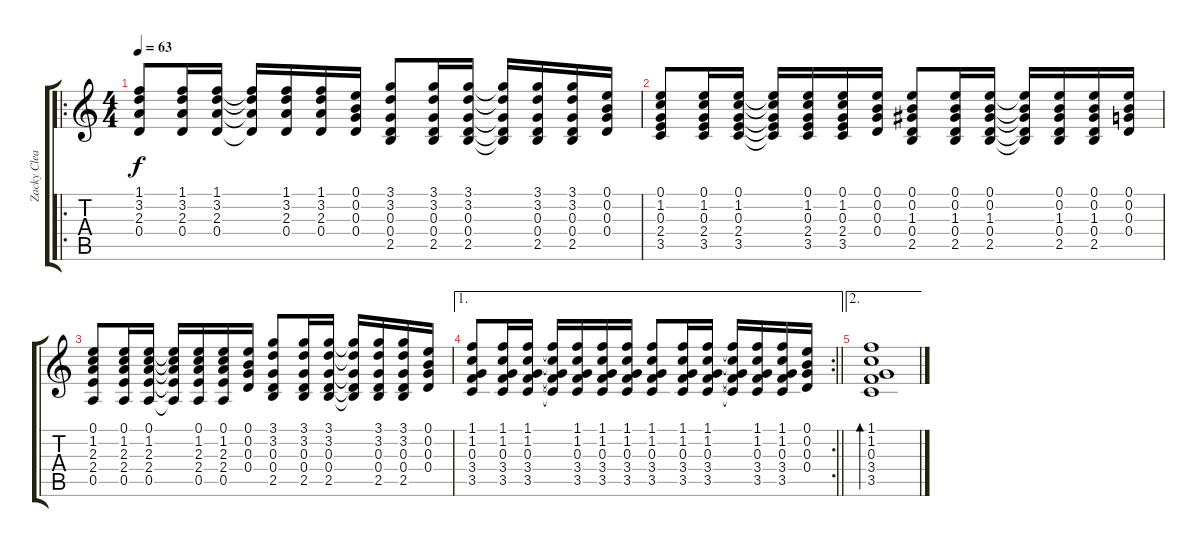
\track ("Zacky Clean" "Zacky Clea") {instrument electricguitarjazz}
\staff {score tabs}
\tuning (E4 B3 G3 D3 A2 D2) {hide}
\ro
\ts (4 4)
\tempo 63
\clef g2
\ks c
(1.1 3.2 2.3 0.4).8{dy f} (1.1 3.2 2.3 0.4).16 (1.1 3.2 2.3 0.4).16 (1.1{t} 3.2{t} 2.3{t} 0.4{t}).16 (1.1 3.2 2.3 0.4).16 (1.1 3.2 2.3 0.4).16 (0.1 0.2 0.3 0.4).16 (3.1 3.2 0.3 0.4 2.5).8 (3.1 3.2 0.3 0.4 2.5).16 (3.1 3.2 0.3 0.4 2.5).16 (3.1{t} 3.2{t} 0.3{t} 0.4{t} 2.5{t}).16 (3.1 3.2 0.3 0.4 2.5).16 (3.1 3.2 0.3 0.4 2.5).16 (0.1 0.2 0.3 0.4).16 |
(0.1 1.2 0.3 2.4 3.5).8 (0.1 1.2 0.3 2.4 3.5).16 (0.1 1.2 0.3 2.4 3.5).16 (0.1{t} 1.2{t} 0.3{t} 2.4{t} 3.5{t}).16 (0.1 1.2 0.3 2.4 3.5).16 (0.1 1.2 0.3 2.4 3.5).16 (0.1 0.2 0.3 0.4).16 (0.1 0.2 1.3 0.4 2.5).8 (0.1 0.2 1.3 0.4 2.5).16 (0.1 0.2 1.3 0.4 2.5).16 (0.1{t} 0.2{t} 1.3{t} 0.4{t} 2.5{t}).16 (0.1 0.2 1.3 0.4 2.5).16 (0.1 0.2 1.3 0.4 2.5).16 (0.1 0.2 0.3 0.4).16 |
(0.1 1.2 2.3 2.4 0.5).8 (0.1 1.2 2.3 2.4 0.5).16 (0.1 1.2 2.3 2.4 0.5).16 (0.1{t} 1.2{t} 2.3{t} 2.4{t} 0.5{t}).16 (0.1 1.2 2.3 2.4 0.5).16 (0.1 1.2 2.3 2.4 0.5).16 (0.1 0.2 0.3 0.4).16 (3.1 3.2 0.3 0.4 2.5).8 (3.1 3.2 0.3 0.4 2.5).16 (3.1 3.2 0.3 0.4 2.5).16 (3.1{t} 3.2{t} 0.3{t} 0.4{t} 2.5{t}).16 (3.1 3.2 0.3 0.4 2.5).16 (3.1 3.2 0.3 0.4 2.5).16 (0.1 0.2 0.3 0.4).16 |
\ae 1
\rc 2
\barLineRight lightlight
(1.1 1.2 0.3 3.4 3.5).8 (1.1 1.2 0.3 3.4 3.5).16 (1.1 1.2 0.3 3.4 3.5).16 (1.1{t} 1.2{t} 0.3{t} 3.4{t} 3.5{t}).16 (1.1 1.2 0.3 3.4 3.5).16 (1.1 1.2 0.3 3.4 3.5).16 (1.1 1.2 0.3 3.4 3.5).16 (1.1 1.2 0.3 3.4 3.5).8 (1.1 1.2 0.3 3.4 3.5).16 (1.1 1.2 0.3 3.4 3.5).16 (1.1{t} 1.2{t} 0.3{t} 3.4{t} 3.5{t}).16 (1.1 1.2 0.3 3.4 3.5).16 (1.1 1.2 0.3 3.4 3.5).16 (0.1 0.2 0.3 0.4).16 |
\ae 2
(1.1 1.2 0.3 3.4 3.5).1{bd 120}
